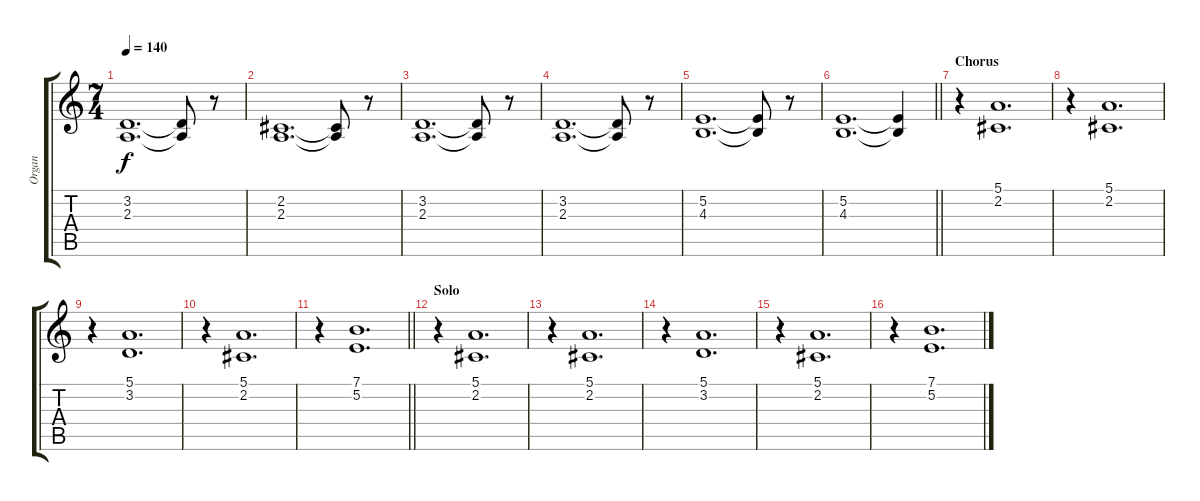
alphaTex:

\track ("Organ" "Organ") {instrument drawbarorgan}
\staff {score tabs}
\tuning (E4 B3 G3 D3 A2 E2) {hide}
\ts (7 4)
\tempo 140
\clef g2
\ks c
(3.2 2.3).1{d dy f} (3.2{t} 2.3{t}).8 r.8 |
(2.2 2.3).1{d} (2.2{t} 2.3{t}).8 r.8 |
(3.2 2.3).1{d} (3.2{t} 2.3{t}).8 r.8 |
(3.2 2.3).1{d} (3.2{t} 2.3{t}).8 r.8 |
(5.2 4.3).1{d} (5.2{t} 4.3{t}).8 r.8 |
\barLineRight lightlight
(5.2 4.3).1{d} (5.2{t} 4.3{t}).4 |
\section ("" "Chorus")
r.4 (5.1 2.2).1{d} |
r.4 (5.1 2.2).1{d} |
r.4 (5.1 3.2).1{d} |
r.4 (5.1 2.2).1{d} |
\barLineRight lightlight
r.4 (7.1 5.2).1{d} |
\section ("" "Solo")
r.4 (5.1 2.2).1{d} |
r.4 (5.1 2.2).1{d} |
r.4 (5.1 3.2).1{d} |
r.4 (5.1 2.2).1{d} |
r.4 (7.1 5.2).1{d}
